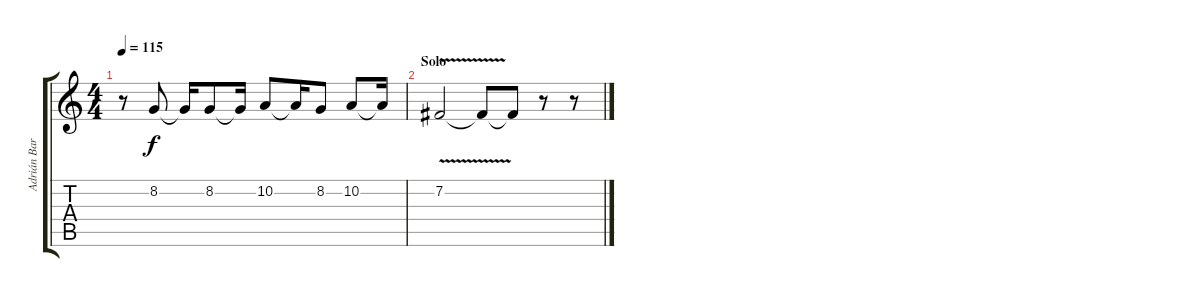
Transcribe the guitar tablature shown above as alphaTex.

\track ("Adrián Barilari" "Adrián Bar") {instrument choiraahs}
\staff {score tabs}
\tuning (E4 B3 G3 D3 A2 E2) {hide}
\ts (4 4)
\tempo 115
\clef g2
\ks c
r.8{dy f} 8.2.8 8.2{t}.16 8.2.8 8.2{t}.16 10.2.8 10.2{t}.16 8.2.8 10.2.8 10.2{t}.16 |
\section ("" "Solo")
7.2{v}.2 7.2{t}.8 7.2{t}.8 r.8 r.8
